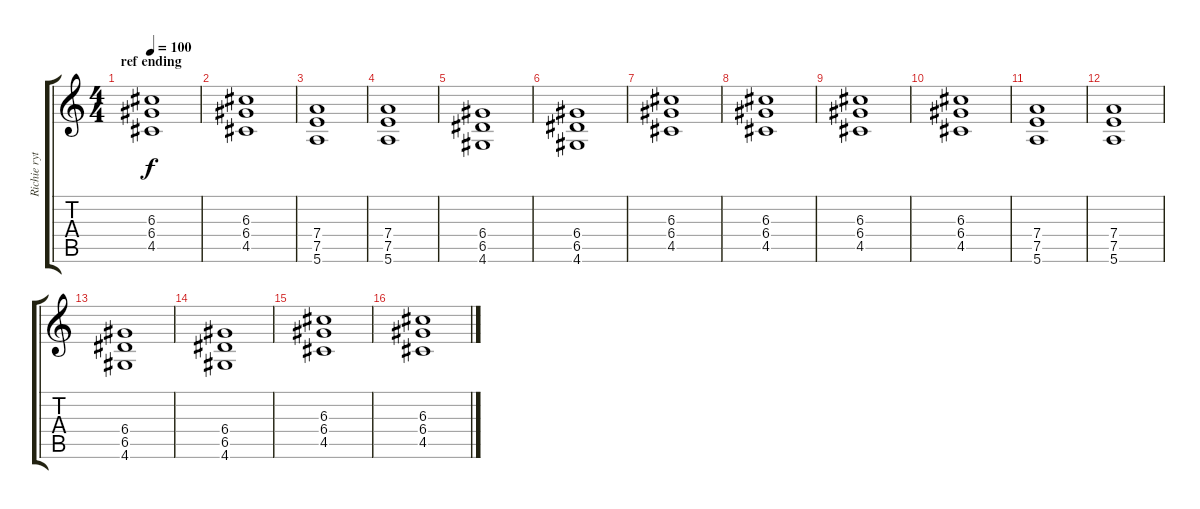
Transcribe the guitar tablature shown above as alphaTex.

\track ("Richie rythm" "Richie ryt") {instrument distortionguitar}
\staff {score tabs}
\tuning (E4 B3 G3 D3 A2 E2) {hide}
\ts (4 4)
\section ("" "ref ending")
\tempo 100
\clef g2
\ks c
(6.3 6.4 4.5).1{dy f} |
(6.3 6.4 4.5).1 |
(7.4 7.5 5.6).1 |
(7.4 7.5 5.6).1 |
(6.4 6.5 4.6).1 |
(6.4 6.5 4.6).1 |
(6.3 6.4 4.5).1 |
(6.3 6.4 4.5).1 |
(6.3 6.4 4.5).1 |
(6.3 6.4 4.5).1 |
(7.4 7.5 5.6).1 |
(7.4 7.5 5.6).1 |
(6.4 6.5 4.6).1 |
(6.4 6.5 4.6).1 |
(6.3 6.4 4.5).1 |
(6.3 6.4 4.5).1
